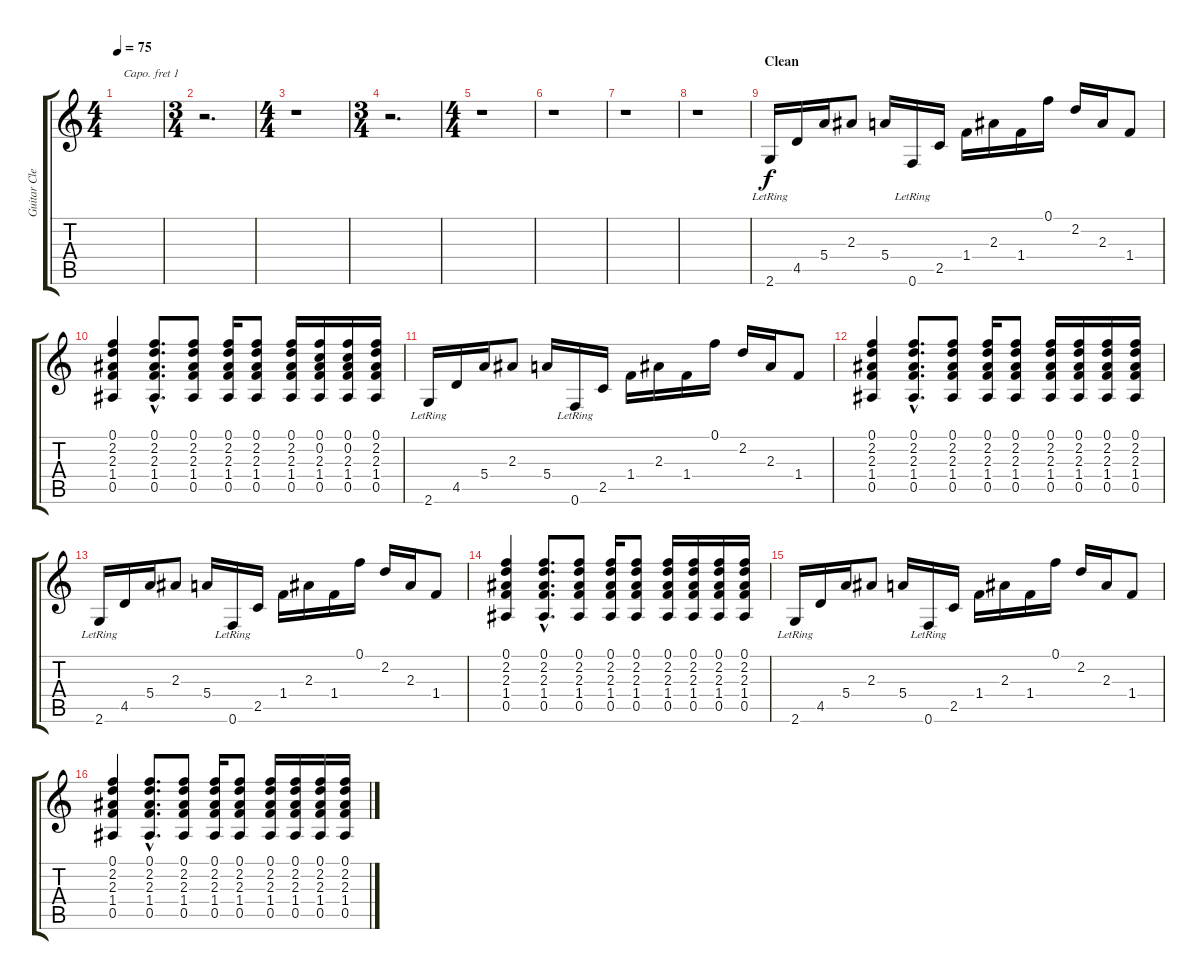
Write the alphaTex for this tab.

\track ("Guitar Clean" "Guitar Cle") {instrument electricguitarclean}
\staff {score tabs}
\capo 1
\tuning (E4 B3 G3 Eb3 A2 E2) {hide}
\ts (4 4)
\tempo 75
\clef g2
\ks c
|
\ts (3 4)
r.2{d} |
\ts (4 4)
r.1 |
\ts (3 4)
r.2{d} |
\ts (4 4)
r.1 |
r.1 |
r.1 |
r.1 |
\section ("" "Clean")
2.6{lr}.16 4.5.16 5.4.16 2.3.8 5.4.16 0.6{lr}.16 2.5.16 1.4.16 2.3.16 1.4.16 0.1.16 2.2.16 2.3.16 1.4.8 |
(0.1 2.2 2.3 1.4 0.5).4 (0.1{hac} 2.2{hac} 2.3{hac} 1.4{hac} 0.5{hac}).8{d} (0.1 2.2 2.3 1.4 0.5).8 (0.1 2.2 2.3 1.4 0.5).16 (0.1 2.2 2.3 1.4 0.5).8 (0.1 2.2 2.3 1.4 0.5).16 (0.1 0.2 2.3 1.4 0.5).16 (0.1 0.2 2.3 1.4 0.5).16 (0.1 2.2 2.3 1.4 0.5).16 |
2.6{lr}.16 4.5.16 5.4.16 2.3.8 5.4.16 0.6{lr}.16 2.5.16 1.4.16 2.3.16 1.4.16 0.1.16 2.2.16 2.3.16 1.4.8 |
(0.1 2.2 2.3 1.4 0.5).4 (0.1{hac} 2.2{hac} 2.3{hac} 1.4{hac} 0.5{hac}).8{d} (0.1 2.2 2.3 1.4 0.5).8 (0.1 2.2 2.3 1.4 0.5).16 (0.1 2.2 2.3 1.4 0.5).8 (0.1 2.2 2.3 1.4 0.5).16 (0.1 2.2 2.3 1.4 0.5).16 (0.1 2.2 2.3 1.4 0.5).16 (0.1 2.2 2.3 1.4 0.5).16 |
2.6{lr}.16 4.5.16 5.4.16 2.3.8 5.4.16 0.6{lr}.16 2.5.16 1.4.16 2.3.16 1.4.16 0.1.16 2.2.16 2.3.16 1.4.8 |
(0.1 2.2 2.3 1.4 0.5).4 (0.1{hac} 2.2{hac} 2.3{hac} 1.4{hac} 0.5{hac}).8{d} (0.1 2.2 2.3 1.4 0.5).8 (0.1 2.2 2.3 1.4 0.5).16 (0.1 2.2 2.3 1.4 0.5).8 (0.1 2.2 2.3 1.4 0.5).16 (0.1 2.2 2.3 1.4 0.5).16 (0.1 2.2 2.3 1.4 0.5).16 (0.1 2.2 2.3 1.4 0.5).16 |
2.6{lr}.16 4.5.16 5.4.16 2.3.8 5.4.16 0.6{lr}.16 2.5.16 1.4.16 2.3.16 1.4.16 0.1.16 2.2.16 2.3.16 1.4.8 |
(0.1 2.2 2.3 1.4 0.5).4 (0.1{hac} 2.2{hac} 2.3{hac} 1.4{hac} 0.5{hac}).8{d} (0.1 2.2 2.3 1.4 0.5).8 (0.1 2.2 2.3 1.4 0.5).16 (0.1 2.2 2.3 1.4 0.5).8 (0.1 2.2 2.3 1.4 0.5).16 (0.1 2.2 2.3 1.4 0.5).16 (0.1 2.2 2.3 1.4 0.5).16 (0.1 2.2 2.3 1.4 0.5).16
